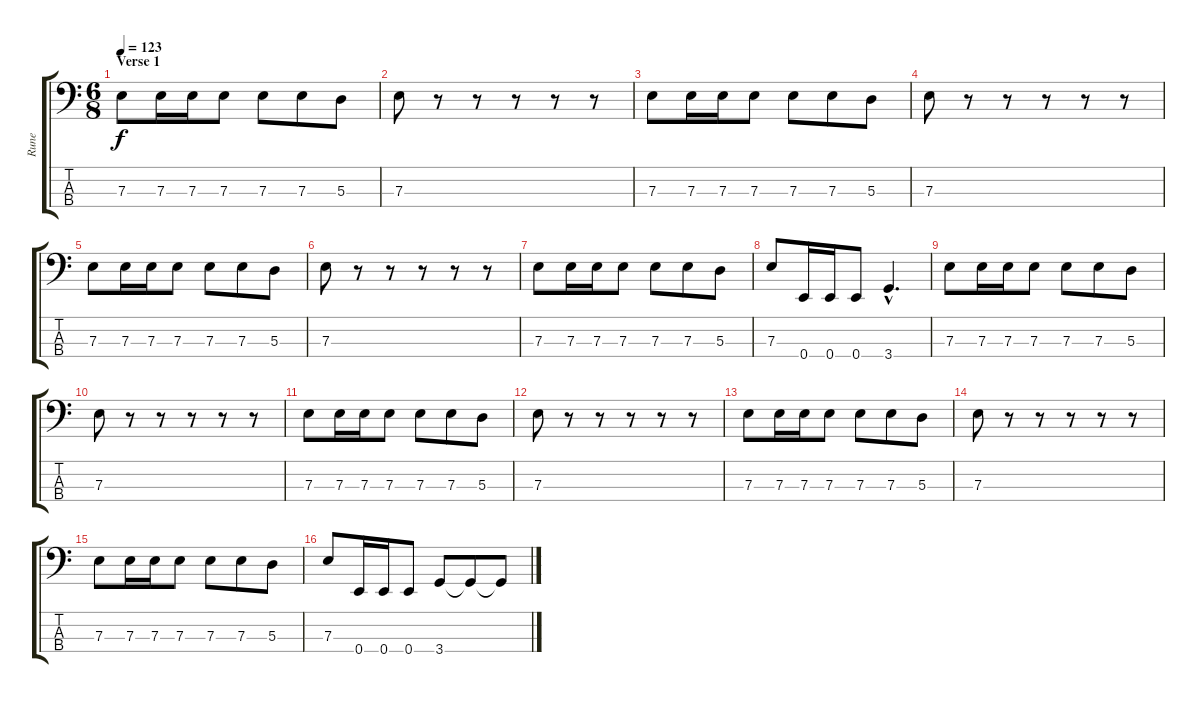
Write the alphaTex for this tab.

\track ("Rune" "Rune") {instrument electricbassfinger}
\staff {score tabs}
\tuning (G2 D2 A1 E1) {hide}
\ts (6 8)
\section ("" "Verse 1")
\tempo 123
\clef f4
\ks c
7.3.8{dy f} 7.3.16 7.3.16 7.3.8 7.3.8 7.3.8 5.3.8 |
7.3.8 r.8 r.8 r.8 r.8 r.8 |
7.3.8 7.3.16 7.3.16 7.3.8 7.3.8 7.3.8 5.3.8 |
7.3.8 r.8 r.8 r.8 r.8 r.8 |
7.3.8 7.3.16 7.3.16 7.3.8 7.3.8 7.3.8 5.3.8 |
7.3.8 r.8 r.8 r.8 r.8 r.8 |
7.3.8 7.3.16 7.3.16 7.3.8 7.3.8 7.3.8 5.3.8 |
7.3.8 0.4.16 0.4.16 0.4.8 3.4{hac}.4{d} |
7.3.8 7.3.16 7.3.16 7.3.8 7.3.8 7.3.8 5.3.8 |
7.3.8 r.8 r.8 r.8 r.8 r.8 |
7.3.8 7.3.16 7.3.16 7.3.8 7.3.8 7.3.8 5.3.8 |
7.3.8 r.8 r.8 r.8 r.8 r.8 |
7.3.8 7.3.16 7.3.16 7.3.8 7.3.8 7.3.8 5.3.8 |
7.3.8 r.8 r.8 r.8 r.8 r.8 |
7.3.8 7.3.16 7.3.16 7.3.8 7.3.8 7.3.8 5.3.8 |
7.3.8 0.4.16 0.4.16 0.4.8 3.4.8 3.4{t}.8 3.4{t}.8
